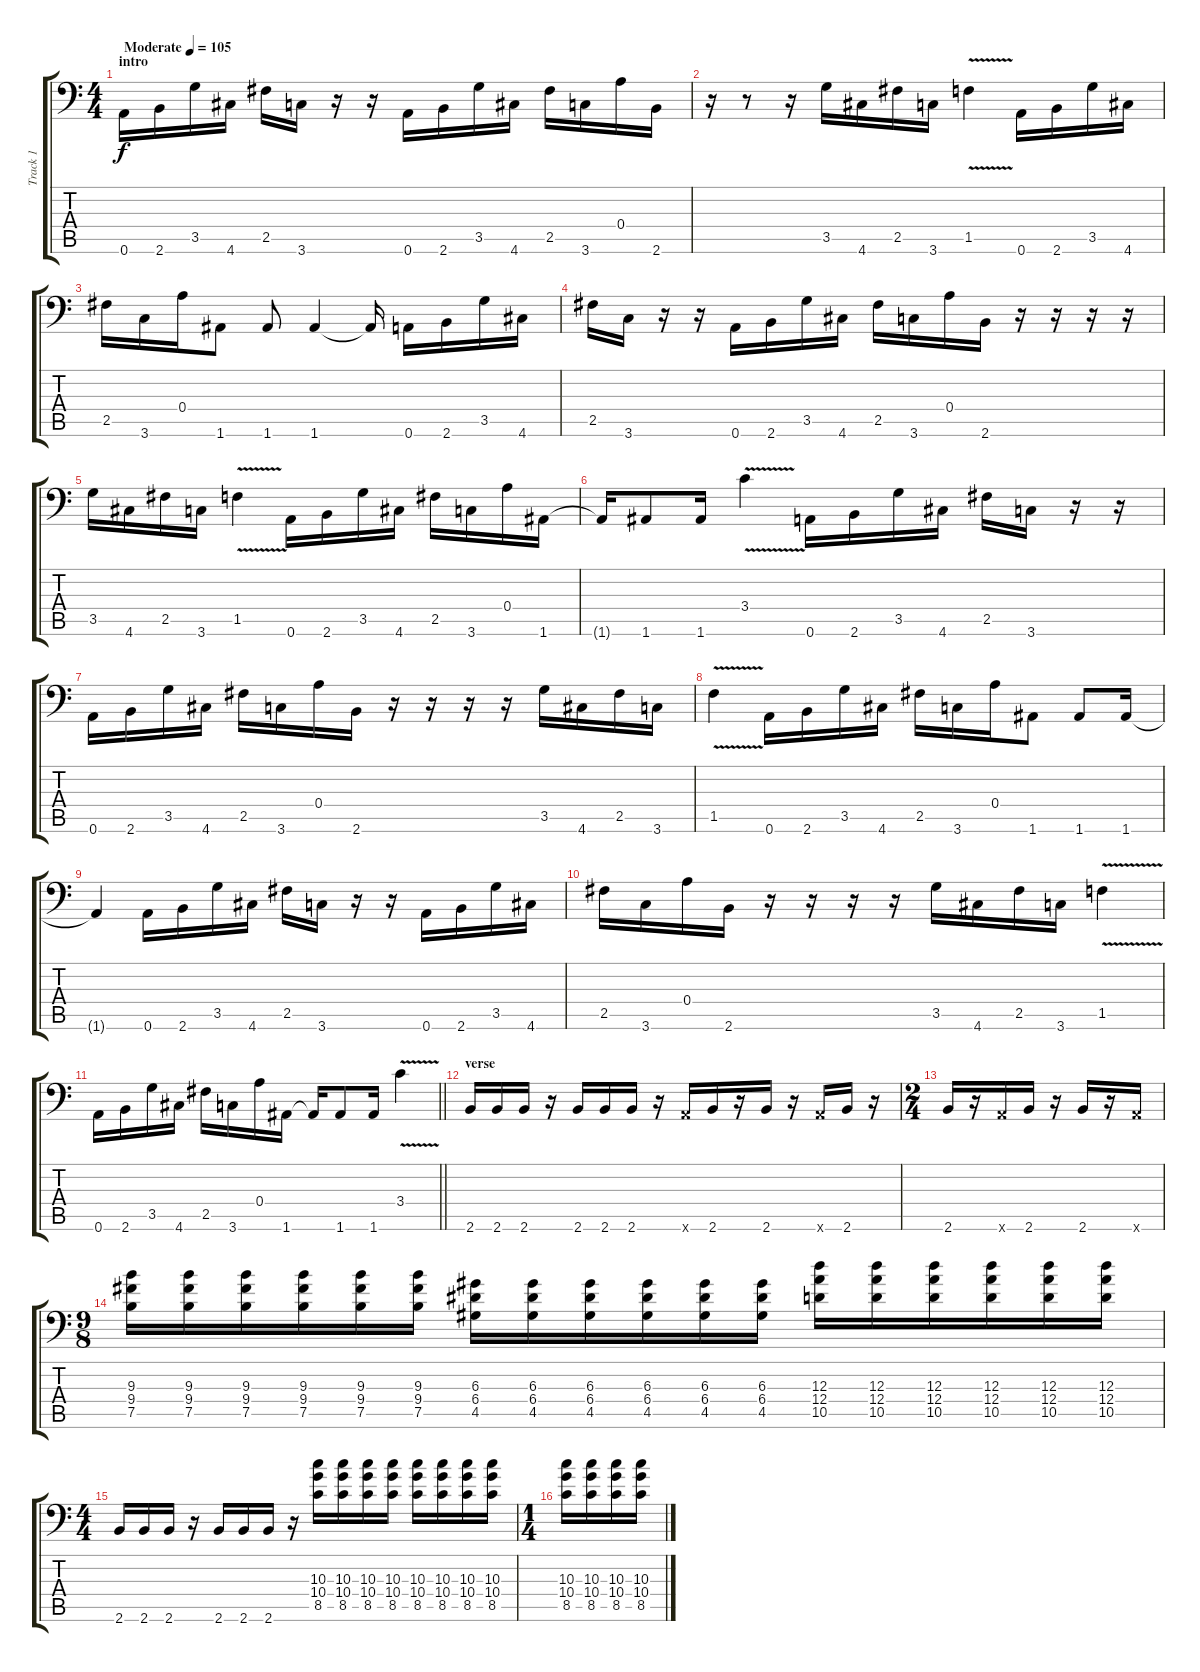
\track ("Track 1" "Track 1") {instrument distortionguitar}
\staff {score tabs}
\tuning (B3 Gb3 D3 A2 E2 A1) {hide}
\ts (4 4)
\section ("" "intro")
\tempo (105 "Moderate")
\clef f4
\ks c
0.6.16{dy f instrument distortionguitar} 2.6.16 3.5.16 4.6.16 2.5.16 3.6.16 r.16 r.16 0.6.16 2.6.16 3.5.16 4.6.16 2.5.16 3.6.16 0.4.16 2.6.16 |
r.16 r.8 r.16 3.5.16 4.6.16 2.5.16 3.6.16 1.5{v}.4 0.6.16 2.6.16 3.5.16 4.6.16 |
2.5.16 3.6.16 0.4.16 1.6.8 1.6.8 1.6.4 1.6{t}.16 0.6.16 2.6.16 3.5.16 4.6.16 |
2.5.16 3.6.16 r.16 r.16 0.6.16 2.6.16 3.5.16 4.6.16 2.5.16 3.6.16 0.4.16 2.6.16 r.16 r.16 r.16 r.16 |
3.5.16 4.6.16 2.5.16 3.6.16 1.5{v}.4 0.6.16 2.6.16 3.5.16 4.6.16 2.5.16 3.6.16 0.4.16 1.6.16 |
1.6{t}.16 1.6.8 1.6.16 3.4{v}.4 0.6.16 2.6.16 3.5.16 4.6.16 2.5.16 3.6.16 r.16 r.16 |
0.6.16 2.6.16 3.5.16 4.6.16 2.5.16 3.6.16 0.4.16 2.6.16 r.16 r.16 r.16 r.16 3.5.16 4.6.16 2.5.16 3.6.16 |
1.5{v}.4 0.6.16 2.6.16 3.5.16 4.6.16 2.5.16 3.6.16 0.4.16 1.6.8 1.6.8 1.6.16 |
1.6{t}.4 0.6.16 2.6.16 3.5.16 4.6.16 2.5.16 3.6.16 r.16 r.16 0.6.16 2.6.16 3.5.16 4.6.16 |
2.5.16 3.6.16 0.4.16 2.6.16 r.16 r.16 r.16 r.16 3.5.16 4.6.16 2.5.16 3.6.16 1.5{v}.4 |
\barLineRight lightlight
0.6.16 2.6.16 3.5.16 4.6.16 2.5.16 3.6.16 0.4.16 1.6.16 1.6{t}.16 1.6.8 1.6.16 3.4{v}.4 |
\section ("" "verse")
2.6.16 2.6.16 2.6.16 r.16 2.6.16 2.6.16 2.6.16 r.16 0.6{x}.16 2.6.16 r.16 2.6.16 r.16 0.6{x}.16 2.6.16 r.16 |
\ts (2 4)
2.6.16 r.16 0.6{x}.16 2.6.16 r.16 2.6.16 r.16 0.6{x}.16 |
\ts (9 8)
(9.3 9.4 7.5).16 (9.3 9.4 7.5).16 (9.3 9.4 7.5).16 (9.3 9.4 7.5).16 (9.3 9.4 7.5).16 (9.3 9.4 7.5).16 (6.3 6.4 4.5).16 (6.3 6.4 4.5).16 (6.3 6.4 4.5).16 (6.3 6.4 4.5).16 (6.3 6.4 4.5).16 (6.3 6.4 4.5).16 (12.3 12.4 10.5).16 (12.3 12.4 10.5).16 (12.3 12.4 10.5).16 (12.3 12.4 10.5).16 (12.3 12.4 10.5).16 (12.3 12.4 10.5).16 |
\ts (4 4)
2.6.16 2.6.16 2.6.16 r.16 2.6.16 2.6.16 2.6.16 r.16 (10.3 10.4 8.5).16 (10.3 10.4 8.5).16 (10.3 10.4 8.5).16 (10.3 10.4 8.5).16 (10.3 10.4 8.5).16 (10.3 10.4 8.5).16 (10.3 10.4 8.5).16 (10.3 10.4 8.5).16 |
\ts (1 4)
(10.3 10.4 8.5).16 (10.3 10.4 8.5).16 (10.3 10.4 8.5).16 (10.3 10.4 8.5).16
